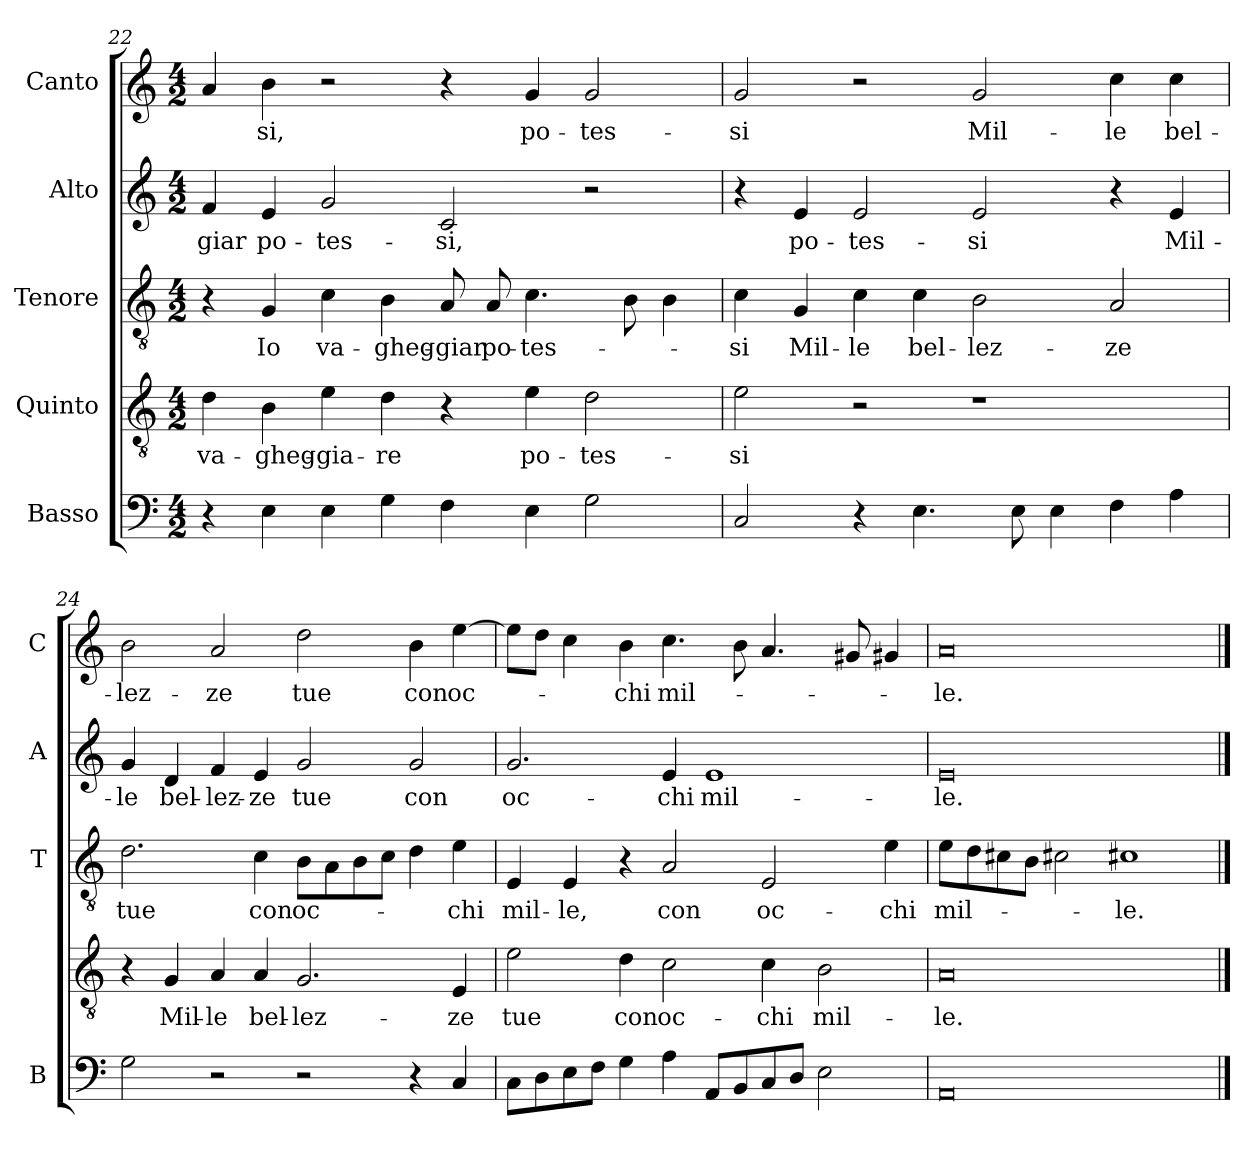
**kern	**kern	**text	**kern	**text	**kern	**text	**kern	**text
*part5	*part4	*part4	*part3	*part3	*part2	*part2	*part1	*part1
*staff5	*staff4	*staff4	*staff3	*staff3	*staff2	*staff2	*staff1	*staff1
*I"Basso	*I"Quinto	*	*I"Tenore	*	*I"Alto	*	*I"Canto	*
*I'B	*	*	*I'T	*	*I'A	*	*I'C	*
*clefF4	*clefGv2	*	*clefGv2	*	*clefG2	*	*clefG2	*
*k[]	*k[]	*	*k[]	*	*k[]	*	*k[]	*
*M4/2	*M4/2	*	*M4/2	*	*M4/2	*	*M4/2	*
=22	=22	=22	=22	=22	=22	=22	=22	=22
4r	4d	va-	4r	.	4f	-giar	4a	.
4E	4B	-gheg-	4G	Io	4e	po-	4b	-si,
4E	4e	-gia-	4c	va-	2g	-tes-	2r	.
4G	4d	-re	4B	-gheg-	.	.	.	.
4F	4r	.	8A	-giar	2c	-si,	4r	.
.	.	.	8A	po-	.	.	.	.
4E	4e	po-	4.c	-tes-	.	.	4g	po-
2G	2d	-tes-	.	.	2r	.	2g	-tes-
.	.	.	8B	.	.	.	.	.
.	.	.	4B	.	.	.	.	.
=23	=23	=23	=23	=23	=23	=23	=23	=23
2C	2e	-si	4c	-si	4r	.	2g	-si
.	.	.	4G	Mil-	4e	po-	.	.
4r	2r	.	4c	-le	2e	-tes-	2r	.
4.E	.	.	4c	bel-	.	.	.	.
.	1r	.	2B	-lez-	2e	-si	2g	Mil-
8E	.	.	.	.	.	.	.	.
4E	.	.	.	.	.	.	.	.
4F	.	.	2A	-ze	4r	.	4cc	-le
4A	.	.	.	.	4e	Mil-	4cc	bel-
=24	=24	=24	=24	=24	=24	=24	=24	=24
2G	4r	.	2.d	tue	4g	-le	2b	-lez-
.	4G	Mil-	.	.	4d	bel-	.	.
2r	4A	-le	.	.	4f	-lez-	2a	-ze
.	4A	bel-	4c	con	4e	-ze	.	.
2r	2.G	-lez-	8BL	oc-	2g	tue	2dd	tue
.	.	.	8A	.	.	.	.	.
.	.	.	8B	.	.	.	.	.
.	.	.	8cJ	.	.	.	.	.
4r	.	.	4d	.	2g	con	4b	con
4C	4E	-ze	4e	-chi	.	.	[4ee	oc-
=25	=25	=25	=25	=25	=25	=25	=25	=25
8CL	2e	tue	4E	mil-	2.g	oc-	8eeL]	.
8D	.	.	.	.	.	.	8ddJ	.
8E	.	.	4E	-le,	.	.	4cc	.
8FJ	.	.	.	.	.	.	.	.
4G	4d	con	4r	.	.	.	4b	-chi
4A	2c	oc-	2A	con	4e	-chi	4.cc	mil-
8AAL	.	.	.	.	1e	mil-	.	.
8BB	.	.	.	.	.	.	8b	.
8C	4c	-chi	2E	oc-	.	.	4.a	.
8DJ	.	.	.	.	.	.	.	.
2E	2B	mil-	.	.	.	.	.	.
.	.	.	.	.	.	.	8g#X	.
.	.	.	4e	-chi	.	.	4g#X	.
=26	=26	=26	=26	=26	=26	=26	=26	=26
0AA	0A	-le.	8eL	mil-	0e	-le.	0a	-le.
.	.	.	8d	.	.	.	.	.
.	.	.	8c#X	.	.	.	.	.
.	.	.	8BJ	.	.	.	.	.
.	.	.	2c#X	.	.	.	.	.
.	.	.	1c#X	-le.	.	.	.	.
==	==	==	==	==	==	==	==	==
*-	*-	*-	*-	*-	*-	*-	*-	*-
